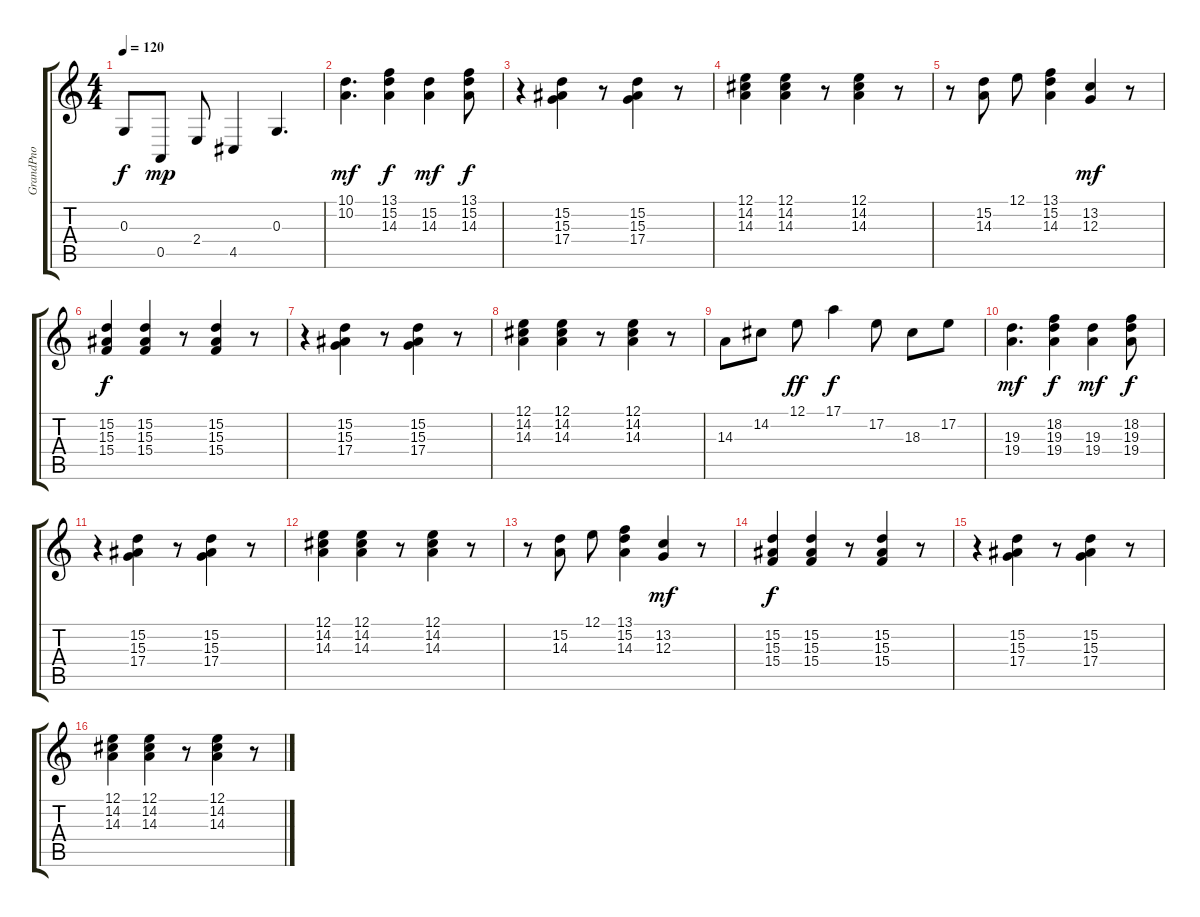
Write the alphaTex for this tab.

\track ("GrandPno" "GrandPno") {instrument acousticgrandpiano}
\staff {score tabs}
\tuning (E4 B3 G3 D3 A2 E2) {hide}
\ts (4 4)
\tempo 120
\clef g2
\ks c
0.3{t}.8{dy f} 0.5.8{dy mp} 2.4.8 4.5.4 0.3.4{d} |
(10.1 10.2).4{d dy mf} (13.1 15.2 14.3).4{dy f} (15.2 14.3).4{dy mf} (13.1 15.2 14.3).8{dy f} |
r.4 (15.2 15.3 17.4).4 r.8 (15.2 15.3 17.4).4 r.8 |
(12.1 14.2 14.3).4 (12.1 14.2 14.3).4 r.8 (12.1 14.2 14.3).4 r.8 |
r.8 (15.2 14.3).8 12.1.8 (13.1 15.2 14.3).4 (13.2 12.3).4{dy mf} r.8 |
(15.2 15.3 15.4).4{dy f} (15.2 15.3 15.4).4 r.8 (15.2 15.3 15.4).4 r.8 |
r.4 (15.2 15.3 17.4).4 r.8 (15.2 15.3 17.4).4 r.8 |
(12.1 14.2 14.3).4 (12.1 14.2 14.3).4 r.8 (12.1 14.2 14.3).4 r.8 |
14.3.8 14.2.8 12.1.8{dy ff} 17.1.4{dy f} 17.2.8 18.3.8 17.2.8 |
(19.3 19.4).4{d dy mf} (18.2 19.3 19.4).4{dy f} (19.3 19.4).4{dy mf} (18.2 19.3 19.4).8{dy f} |
r.4 (15.2 15.3 17.4).4 r.8 (15.2 15.3 17.4).4 r.8 |
(12.1 14.2 14.3).4 (12.1 14.2 14.3).4 r.8 (12.1 14.2 14.3).4 r.8 |
r.8 (15.2 14.3).8 12.1.8 (13.1 15.2 14.3).4 (13.2 12.3).4{dy mf} r.8 |
(15.2 15.3 15.4).4{dy f} (15.2 15.3 15.4).4 r.8 (15.2 15.3 15.4).4 r.8 |
r.4 (15.2 15.3 17.4).4 r.8 (15.2 15.3 17.4).4 r.8 |
(12.1 14.2 14.3).4 (12.1 14.2 14.3).4 r.8 (12.1 14.2 14.3).4 r.8
